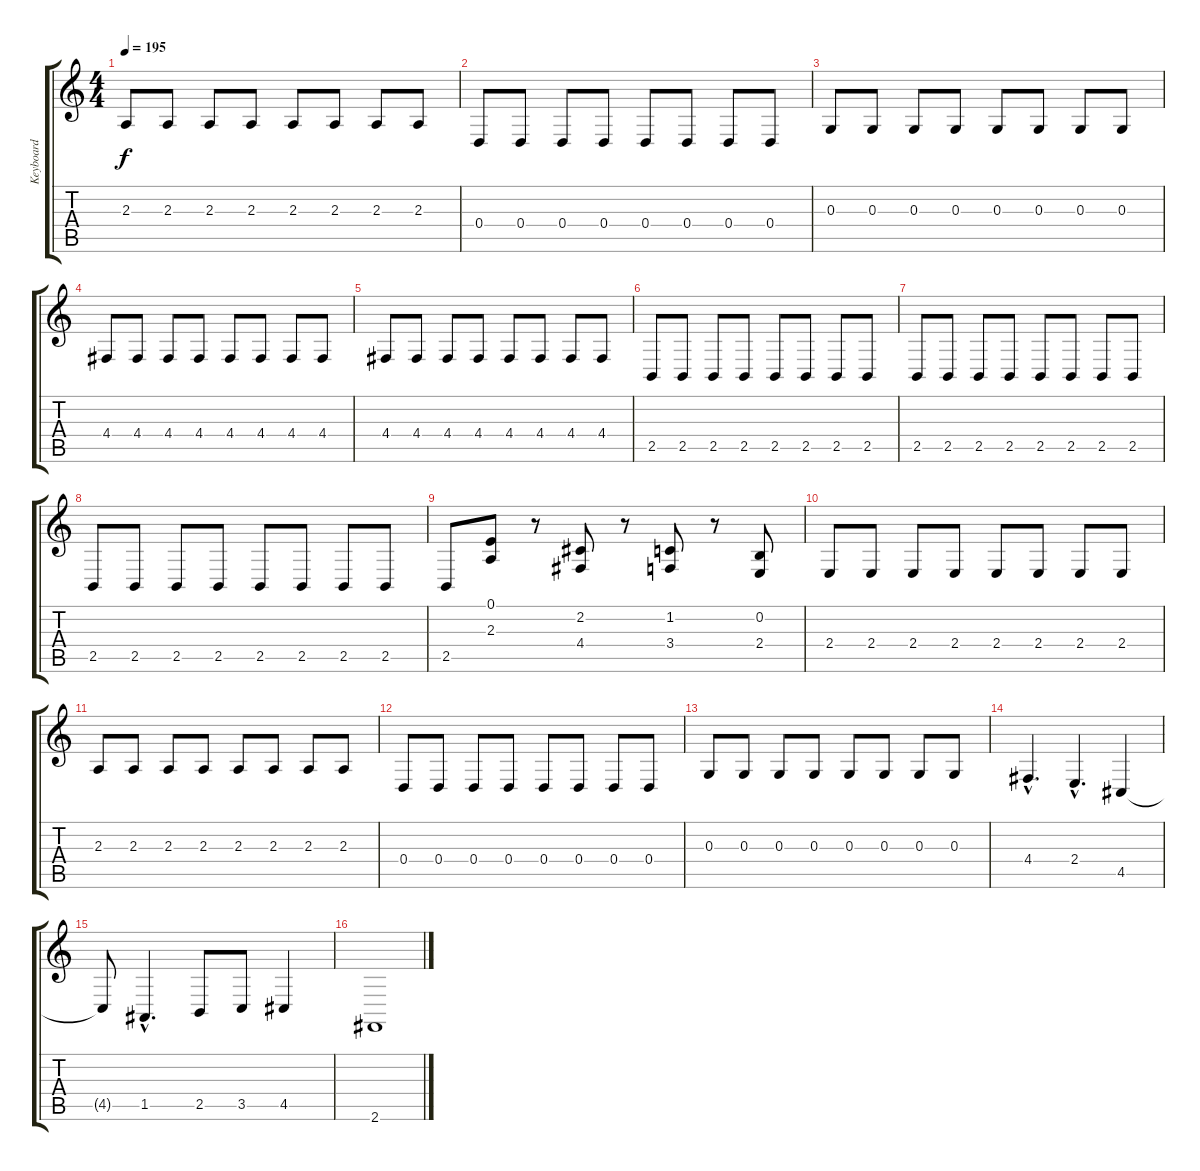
\track ("Keyboard" "Keyboard") {instrument brightacousticpiano}
\staff {score tabs}
\tuning (E4 B3 G3 D3 A2 E2) {hide}
\ts (4 4)
\tempo 195
\clef g2
\ks c
2.3.8{dy f} 2.3.8 2.3.8 2.3.8 2.3.8 2.3.8 2.3.8 2.3.8 |
0.4.8 0.4.8 0.4.8 0.4.8 0.4.8 0.4.8 0.4.8 0.4.8 |
0.3.8 0.3.8 0.3.8 0.3.8 0.3.8 0.3.8 0.3.8 0.3.8 |
4.4.8 4.4.8 4.4.8 4.4.8 4.4.8 4.4.8 4.4.8 4.4.8 |
4.4.8 4.4.8 4.4.8 4.4.8 4.4.8 4.4.8 4.4.8 4.4.8 |
2.5.8 2.5.8 2.5.8 2.5.8 2.5.8 2.5.8 2.5.8 2.5.8 |
2.5.8 2.5.8 2.5.8 2.5.8 2.5.8 2.5.8 2.5.8 2.5.8 |
2.5.8 2.5.8 2.5.8 2.5.8 2.5.8 2.5.8 2.5.8 2.5.8 |
2.5.8 (0.1 2.3).8 r.8 (2.2 4.4).8 r.8 (1.2 3.4).8 r.8 (0.2 2.4).8 |
2.4.8 2.4.8 2.4.8 2.4.8 2.4.8 2.4.8 2.4.8 2.4.8 |
2.3.8 2.3.8 2.3.8 2.3.8 2.3.8 2.3.8 2.3.8 2.3.8 |
0.4.8 0.4.8 0.4.8 0.4.8 0.4.8 0.4.8 0.4.8 0.4.8 |
0.3.8 0.3.8 0.3.8 0.3.8 0.3.8 0.3.8 0.3.8 0.3.8 |
4.4{hac}.4{d} 2.4{hac}.4{d} 4.5.4 |
4.5{t}.8 1.5{hac}.4{d} 2.5.8 3.5.8 4.5.4 |
2.6.1
